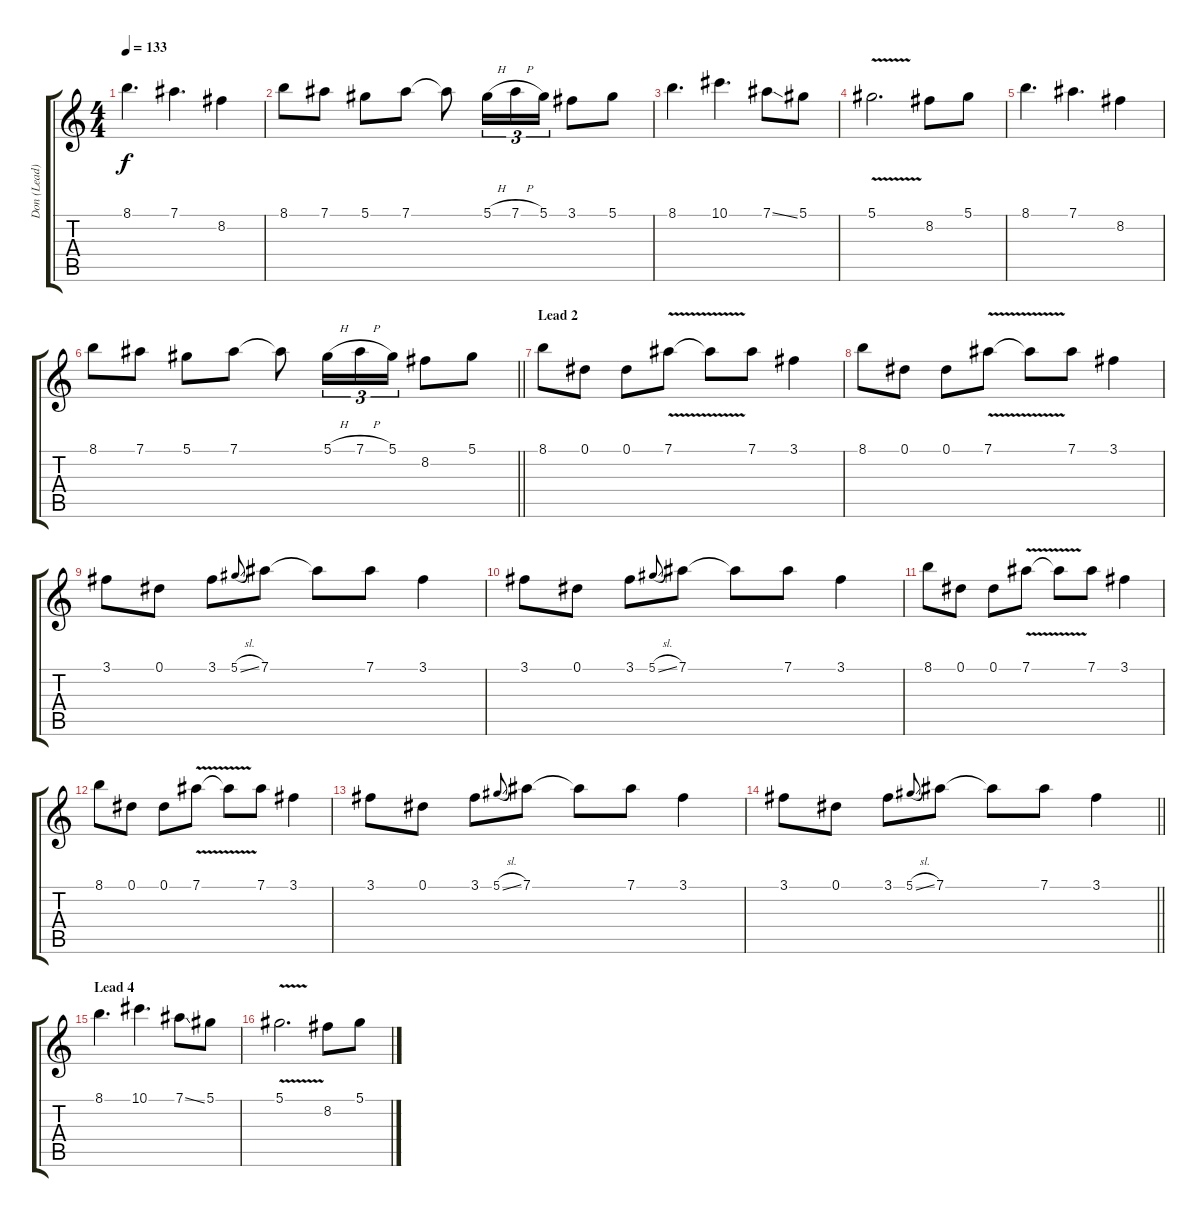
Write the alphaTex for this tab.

\track ("Don (Lead)" "Don (Lead)") {instrument distortionguitar}
\staff {score tabs}
\tuning (Eb4 Bb3 Gb3 Db3 Ab2 Eb2) {hide}
\ts (4 4)
\tempo 133
\clef g2
\ks c
8.1.4{d dy f} 7.1.4{d} 8.2.4 |
8.1.8 7.1.8 5.1.8 7.1.8 7.1{t}.8 5.1{h}.16{tu (3 2)} 7.1{h}.16{tu (3 2)} 5.1.16{tu (3 2)} 3.1.8 5.1.8 |
8.1.4{d} 10.1.4{d} 7.1{ss}.8 5.1.8 |
5.1{v}.2{d} 8.2.8 5.1.8 |
8.1.4{d} 7.1.4{d} 8.2.4 |
\barLineRight lightlight
8.1.8 7.1.8 5.1.8 7.1.8 7.1{t}.8 5.1{h}.16{tu (3 2)} 7.1{h}.16{tu (3 2)} 5.1.16{tu (3 2)} 8.2.8 5.1.8 |
\section ("" "Lead 2")
8.1.8 0.1.8 0.1.8 7.1{v}.8 7.1{t}.8 7.1.8 3.1.4 |
8.1.8 0.1.8 0.1.8 7.1{v}.8 7.1{t}.8 7.1.8 3.1.4 |
3.1.8 0.1.8 3.1.8 5.1{sl}.8{gr onbeat} 7.1.8 7.1{t}.8 7.1.8 3.1.4 |
3.1.8 0.1.8 3.1.8 5.1{sl}.8{gr onbeat} 7.1.8 7.1{t}.8 7.1.8 3.1.4 |
8.1.8 0.1.8 0.1.8 7.1{v}.8 7.1{t}.8 7.1.8 3.1.4 |
8.1.8 0.1.8 0.1.8 7.1{v}.8 7.1{t}.8 7.1.8 3.1.4 |
3.1.8 0.1.8 3.1.8 5.1{sl}.8{gr onbeat} 7.1.8 7.1{t}.8 7.1.8 3.1.4 |
\barLineRight lightlight
3.1.8 0.1.8 3.1.8 5.1{sl}.8{gr onbeat} 7.1.8 7.1{t}.8 7.1.8 3.1.4 |
\section ("" "Lead 4")
8.1.4{d} 10.1.4{d} 7.1{ss}.8 5.1.8 |
5.1{v}.2{d} 8.2.8 5.1.8
